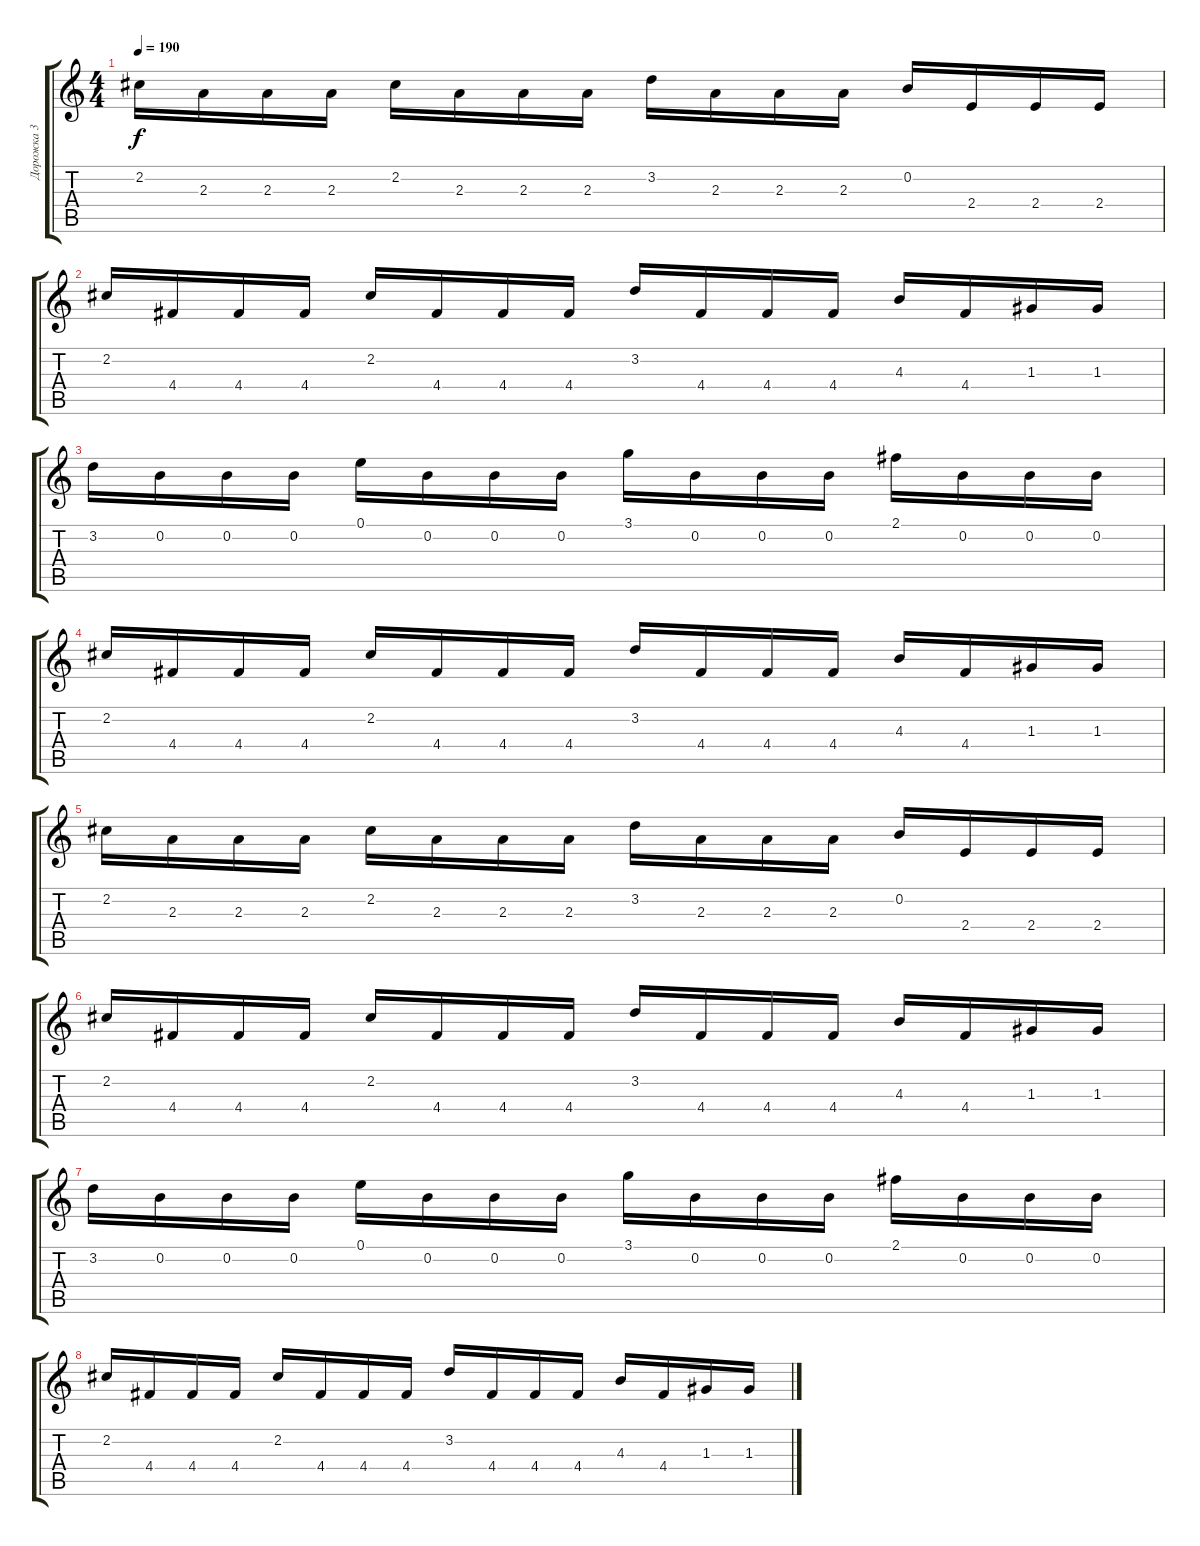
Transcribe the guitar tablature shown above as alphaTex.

\track ("Дорожка 3" "Дорожка 3") {instrument distortionguitar}
\staff {score tabs}
\tuning (E4 B3 G3 D3 A2 E2) {hide}
\ts (4 4)
\tempo 190
\clef g2
\ks c
2.2.16{dy f} 2.3.16 2.3.16 2.3.16 2.2.16 2.3.16 2.3.16 2.3.16 3.2.16 2.3.16 2.3.16 2.3.16 0.2.16 2.4.16 2.4.16 2.4.16 |
2.2.16 4.4.16 4.4.16 4.4.16 2.2.16 4.4.16 4.4.16 4.4.16 3.2.16 4.4.16 4.4.16 4.4.16 4.3.16 4.4.16 1.3.16 1.3.16 |
3.2.16 0.2.16 0.2.16 0.2.16 0.1.16 0.2.16 0.2.16 0.2.16 3.1.16 0.2.16 0.2.16 0.2.16 2.1.16 0.2.16 0.2.16 0.2.16 |
2.2.16 4.4.16 4.4.16 4.4.16 2.2.16 4.4.16 4.4.16 4.4.16 3.2.16 4.4.16 4.4.16 4.4.16 4.3.16 4.4.16 1.3.16 1.3.16 |
2.2.16 2.3.16 2.3.16 2.3.16 2.2.16 2.3.16 2.3.16 2.3.16 3.2.16 2.3.16 2.3.16 2.3.16 0.2.16 2.4.16 2.4.16 2.4.16 |
2.2.16 4.4.16 4.4.16 4.4.16 2.2.16 4.4.16 4.4.16 4.4.16 3.2.16 4.4.16 4.4.16 4.4.16 4.3.16 4.4.16 1.3.16 1.3.16 |
3.2.16 0.2.16 0.2.16 0.2.16 0.1.16 0.2.16 0.2.16 0.2.16 3.1.16 0.2.16 0.2.16 0.2.16 2.1.16 0.2.16 0.2.16 0.2.16 |
2.2.16 4.4.16 4.4.16 4.4.16 2.2.16 4.4.16 4.4.16 4.4.16 3.2.16 4.4.16 4.4.16 4.4.16 4.3.16 4.4.16 1.3.16 1.3.16
